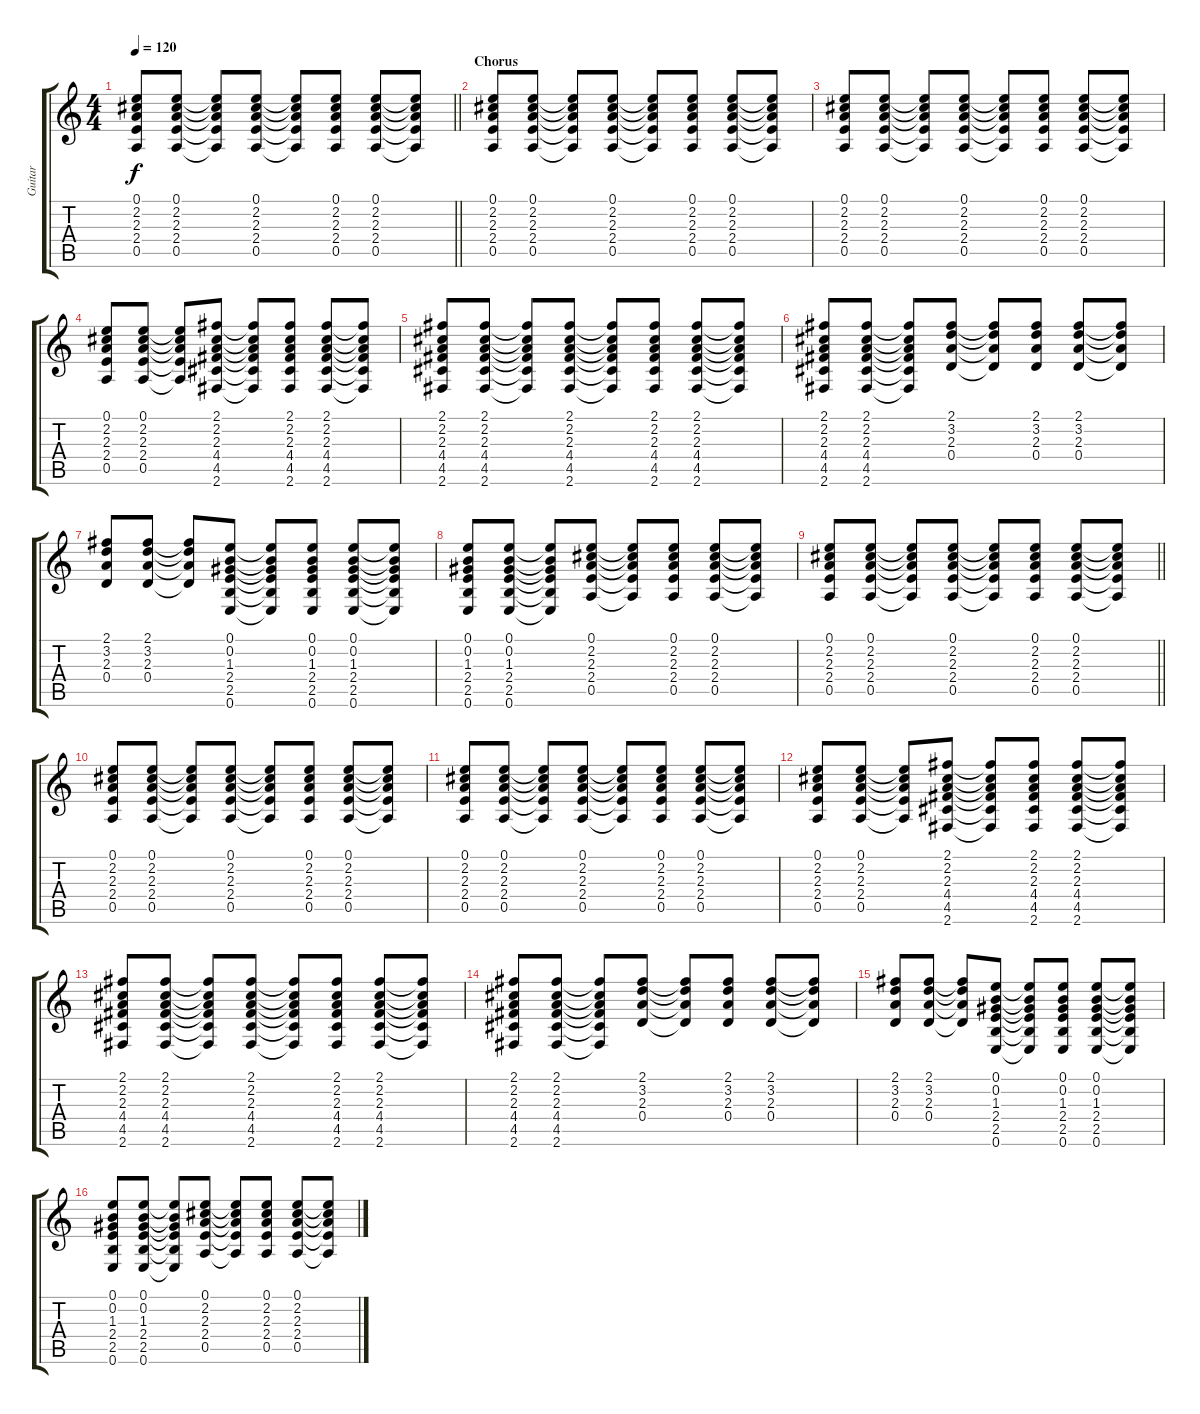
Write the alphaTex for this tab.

\track ("Guitar" "Guitar") {instrument electricguitarclean}
\staff {score tabs}
\tuning (E4 B3 G3 D3 A2 E2) {hide}
\ts (4 4)
\tempo 120
\clef g2
\barLineRight lightlight
\ks c
(0.1 2.2 2.3 2.4 0.5).8{dy f} (0.1 2.2 2.3 2.4 0.5).8 (0.1{t} 2.2{t} 2.3{t} 2.4{t} 0.5{t}).8 (0.1 2.2 2.3 2.4 0.5).8 (0.1{t} 2.2{t} 2.3{t} 2.4{t} 0.5{t}).8 (0.1 2.2 2.3 2.4 0.5).8 (0.1 2.2 2.3 2.4 0.5).8 (0.1{t} 2.2{t} 2.3{t} 2.4{t} 0.5{t}).8 |
\section ("" "Chorus")
(0.1 2.2 2.3 2.4 0.5).8 (0.1 2.2 2.3 2.4 0.5).8 (0.1{t} 2.2{t} 2.3{t} 2.4{t} 0.5{t}).8 (0.1 2.2 2.3 2.4 0.5).8 (0.1{t} 2.2{t} 2.3{t} 2.4{t} 0.5{t}).8 (0.1 2.2 2.3 2.4 0.5).8 (0.1 2.2 2.3 2.4 0.5).8 (0.1{t} 2.2{t} 2.3{t} 2.4{t} 0.5{t}).8 |
(0.1 2.2 2.3 2.4 0.5).8 (0.1 2.2 2.3 2.4 0.5).8 (0.1{t} 2.2{t} 2.3{t} 2.4{t} 0.5{t}).8 (0.1 2.2 2.3 2.4 0.5).8 (0.1{t} 2.2{t} 2.3{t} 2.4{t} 0.5{t}).8 (0.1 2.2 2.3 2.4 0.5).8 (0.1 2.2 2.3 2.4 0.5).8 (0.1{t} 2.2{t} 2.3{t} 2.4{t} 0.5{t}).8 |
(0.1 2.2 2.3 2.4 0.5).8 (0.1 2.2 2.3 2.4 0.5).8 (0.1{t} 2.2{t} 2.3{t} 2.4{t} 0.5{t}).8 (2.1 2.2 2.3 4.4 4.5 2.6).8 (2.1{t} 2.2{t} 2.3{t} 4.4{t} 4.5{t} 2.6{t}).8 (2.1 2.2 2.3 4.4 4.5 2.6).8 (2.1 2.2 2.3 4.4 4.5 2.6).8 (2.1{t} 2.2{t} 2.3{t} 4.4{t} 4.5{t} 2.6{t}).8 |
(2.1 2.2 2.3 4.4 4.5 2.6).8 (2.1 2.2 2.3 4.4 4.5 2.6).8 (2.1{t} 2.2{t} 2.3{t} 4.4{t} 4.5{t} 2.6{t}).8 (2.1 2.2 2.3 4.4 4.5 2.6).8 (2.1{t} 2.2{t} 2.3{t} 4.4{t} 4.5{t} 2.6{t}).8 (2.1 2.2 2.3 4.4 4.5 2.6).8 (2.1 2.2 2.3 4.4 4.5 2.6).8 (2.1{t} 2.2{t} 2.3{t} 4.4{t} 4.5{t} 2.6{t}).8 |
(2.1 2.2 2.3 4.4 4.5 2.6).8 (2.1 2.2 2.3 4.4 4.5 2.6).8 (2.1{t} 2.2{t} 2.3{t} 4.4{t} 4.5{t} 2.6{t}).8 (2.1 3.2 2.3 0.4).8 (2.1{t} 3.2{t} 2.3{t} 0.4{t}).8 (2.1 3.2 2.3 0.4).8 (2.1 3.2 2.3 0.4).8 (2.1{t} 3.2{t} 2.3{t} 0.4{t}).8 |
(2.1 3.2 2.3 0.4).8 (2.1 3.2 2.3 0.4).8 (2.1{t} 3.2{t} 2.3{t} 0.4{t}).8 (0.1 0.2 1.3 2.4 2.5 0.6).8 (0.1{t} 0.2{t} 1.3{t} 2.4{t} 2.5{t} 0.6{t}).8 (0.1 0.2 1.3 2.4 2.5 0.6).8 (0.1 0.2 1.3 2.4 2.5 0.6).8 (0.1{t} 0.2{t} 1.3{t} 2.4{t} 2.5{t} 0.6{t}).8 |
(0.1 0.2 1.3 2.4 2.5 0.6).8 (0.1 0.2 1.3 2.4 2.5 0.6).8 (0.1{t} 0.2{t} 1.3{t} 2.4{t} 2.5{t} 0.6{t}).8 (0.1 2.2 2.3 2.4 0.5).8 (0.1{t} 2.2{t} 2.3{t} 2.4{t} 0.5{t}).8 (0.1 2.2 2.3 2.4 0.5).8 (0.1 2.2 2.3 2.4 0.5).8 (0.1{t} 2.2{t} 2.3{t} 2.4{t} 0.5{t}).8 |
\barLineRight lightlight
(0.1 2.2 2.3 2.4 0.5).8 (0.1 2.2 2.3 2.4 0.5).8 (0.1{t} 2.2{t} 2.3{t} 2.4{t} 0.5{t}).8 (0.1 2.2 2.3 2.4 0.5).8 (0.1{t} 2.2{t} 2.3{t} 2.4{t} 0.5{t}).8 (0.1 2.2 2.3 2.4 0.5).8 (0.1 2.2 2.3 2.4 0.5).8 (0.1{t} 2.2{t} 2.3{t} 2.4{t} 0.5{t}).8 |
(0.1 2.2 2.3 2.4 0.5).8 (0.1 2.2 2.3 2.4 0.5).8 (0.1{t} 2.2{t} 2.3{t} 2.4{t} 0.5{t}).8 (0.1 2.2 2.3 2.4 0.5).8 (0.1{t} 2.2{t} 2.3{t} 2.4{t} 0.5{t}).8 (0.1 2.2 2.3 2.4 0.5).8 (0.1 2.2 2.3 2.4 0.5).8 (0.1{t} 2.2{t} 2.3{t} 2.4{t} 0.5{t}).8 |
(0.1 2.2 2.3 2.4 0.5).8 (0.1 2.2 2.3 2.4 0.5).8 (0.1{t} 2.2{t} 2.3{t} 2.4{t} 0.5{t}).8 (0.1 2.2 2.3 2.4 0.5).8 (0.1{t} 2.2{t} 2.3{t} 2.4{t} 0.5{t}).8 (0.1 2.2 2.3 2.4 0.5).8 (0.1 2.2 2.3 2.4 0.5).8 (0.1{t} 2.2{t} 2.3{t} 2.4{t} 0.5{t}).8 |
(0.1 2.2 2.3 2.4 0.5).8 (0.1 2.2 2.3 2.4 0.5).8 (0.1{t} 2.2{t} 2.3{t} 2.4{t} 0.5{t}).8 (2.1 2.2 2.3 4.4 4.5 2.6).8 (2.1{t} 2.2{t} 2.3{t} 4.4{t} 4.5{t} 2.6{t}).8 (2.1 2.2 2.3 4.4 4.5 2.6).8 (2.1 2.2 2.3 4.4 4.5 2.6).8 (2.1{t} 2.2{t} 2.3{t} 4.4{t} 4.5{t} 2.6{t}).8 |
(2.1 2.2 2.3 4.4 4.5 2.6).8 (2.1 2.2 2.3 4.4 4.5 2.6).8 (2.1{t} 2.2{t} 2.3{t} 4.4{t} 4.5{t} 2.6{t}).8 (2.1 2.2 2.3 4.4 4.5 2.6).8 (2.1{t} 2.2{t} 2.3{t} 4.4{t} 4.5{t} 2.6{t}).8 (2.1 2.2 2.3 4.4 4.5 2.6).8 (2.1 2.2 2.3 4.4 4.5 2.6).8 (2.1{t} 2.2{t} 2.3{t} 4.4{t} 4.5{t} 2.6{t}).8 |
(2.1 2.2 2.3 4.4 4.5 2.6).8 (2.1 2.2 2.3 4.4 4.5 2.6).8 (2.1{t} 2.2{t} 2.3{t} 4.4{t} 4.5{t} 2.6{t}).8 (2.1 3.2 2.3 0.4).8 (2.1{t} 3.2{t} 2.3{t} 0.4{t}).8 (2.1 3.2 2.3 0.4).8 (2.1 3.2 2.3 0.4).8 (2.1{t} 3.2{t} 2.3{t} 0.4{t}).8 |
(2.1 3.2 2.3 0.4).8 (2.1 3.2 2.3 0.4).8 (2.1{t} 3.2{t} 2.3{t} 0.4{t}).8 (0.1 0.2 1.3 2.4 2.5 0.6).8 (0.1{t} 0.2{t} 1.3{t} 2.4{t} 2.5{t} 0.6{t}).8 (0.1 0.2 1.3 2.4 2.5 0.6).8 (0.1 0.2 1.3 2.4 2.5 0.6).8 (0.1{t} 0.2{t} 1.3{t} 2.4{t} 2.5{t} 0.6{t}).8 |
(0.1 0.2 1.3 2.4 2.5 0.6).8 (0.1 0.2 1.3 2.4 2.5 0.6).8 (0.1{t} 0.2{t} 1.3{t} 2.4{t} 2.5{t} 0.6{t}).8 (0.1 2.2 2.3 2.4 0.5).8 (0.1{t} 2.2{t} 2.3{t} 2.4{t} 0.5{t}).8 (0.1 2.2 2.3 2.4 0.5).8 (0.1 2.2 2.3 2.4 0.5).8 (0.1{t} 2.2{t} 2.3{t} 2.4{t} 0.5{t}).8
